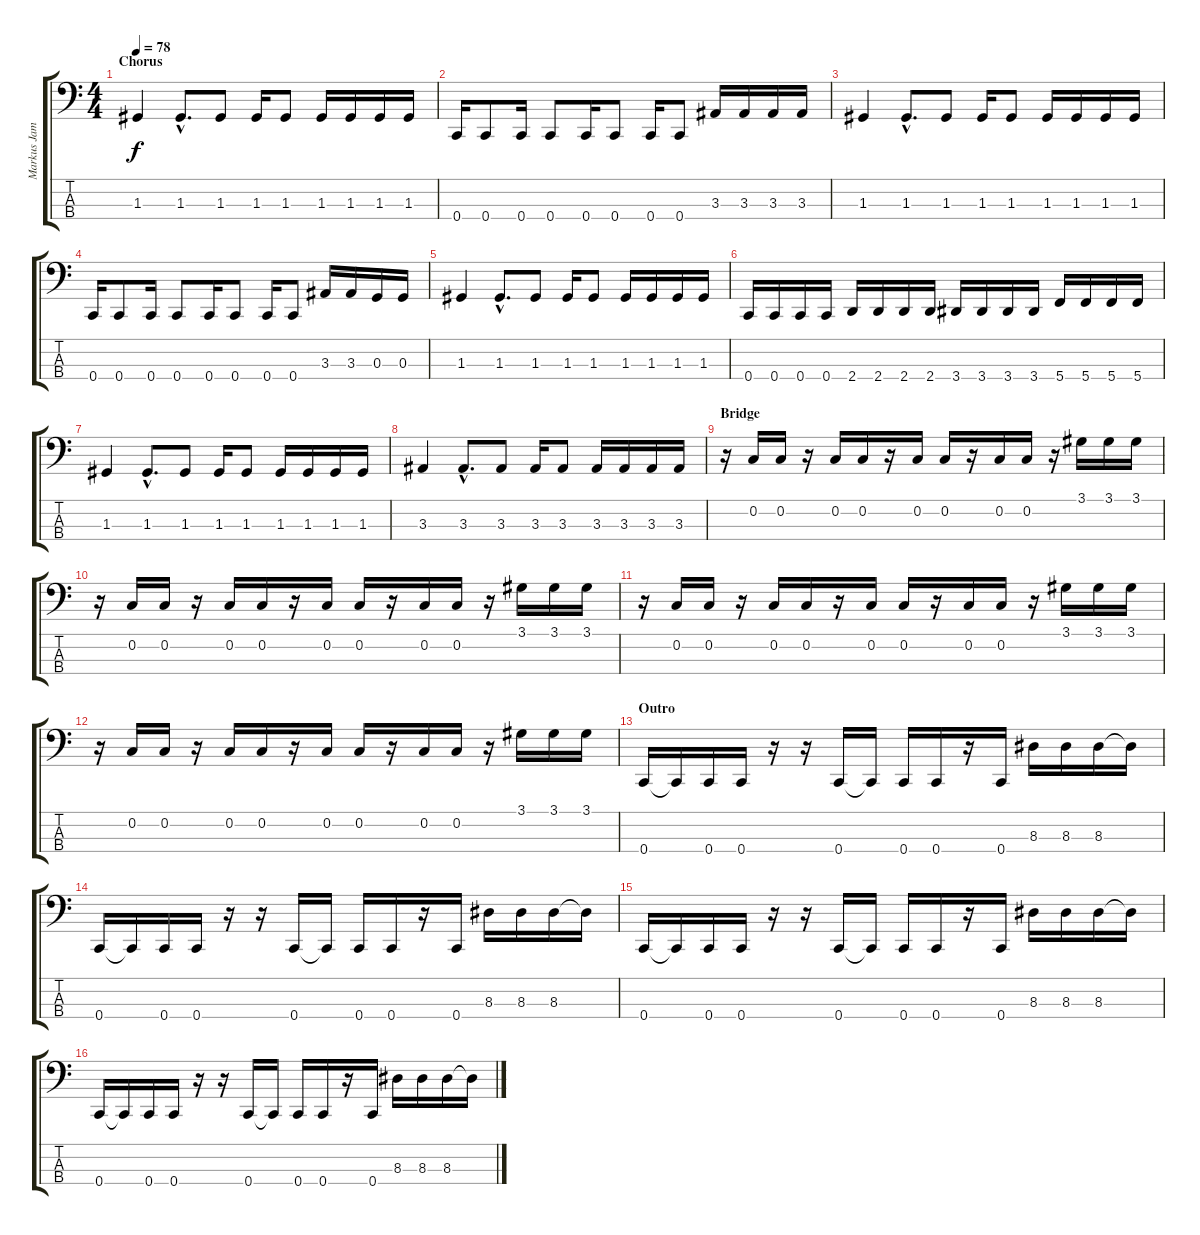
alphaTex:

\track ("Markus James" "Markus Jam") {instrument electricbassfinger}
\staff {score tabs}
\tuning (F2 C2 G1 C1) {hide}
\ts (4 4)
\section ("" "Chorus")
\tempo 78
\clef f4
\ks c
1.3.4{dy f} 1.3{hac}.8{d} 1.3.8 1.3.16 1.3.8 1.3.16 1.3.16 1.3.16 1.3.16 |
0.4.16 0.4.8 0.4.16 0.4.8 0.4.16 0.4.8 0.4.16 0.4.8 3.3.16 3.3.16 3.3.16 3.3.16 |
1.3.4 1.3{hac}.8{d} 1.3.8 1.3.16 1.3.8 1.3.16 1.3.16 1.3.16 1.3.16 |
0.4.16 0.4.8 0.4.16 0.4.8 0.4.16 0.4.8 0.4.16 0.4.8 3.3.16 3.3.16 0.3.16 0.3.16 |
1.3.4 1.3{hac}.8{d} 1.3.8 1.3.16 1.3.8 1.3.16 1.3.16 1.3.16 1.3.16 |
0.4.16 0.4.16 0.4.16 0.4.16 2.4.16 2.4.16 2.4.16 2.4.16 3.4.16 3.4.16 3.4.16 3.4.16 5.4.16 5.4.16 5.4.16 5.4.16 |
1.3.4 1.3{hac}.8{d} 1.3.8 1.3.16 1.3.8 1.3.16 1.3.16 1.3.16 1.3.16 |
3.3.4 3.3{hac}.8{d} 3.3.8 3.3.16 3.3.8 3.3.16 3.3.16 3.3.16 3.3.16 |
\section ("" "Bridge")
r.16{volume 8} 0.2.16 0.2.16 r.16 0.2.16 0.2.16 r.16 0.2.16 0.2.16 r.16 0.2.16 0.2.16 r.16 3.1.16 3.1.16 3.1.16 |
r.16 0.2.16 0.2.16 r.16 0.2.16 0.2.16 r.16 0.2.16 0.2.16 r.16 0.2.16 0.2.16 r.16 3.1.16 3.1.16 3.1.16 |
r.16 0.2.16 0.2.16 r.16 0.2.16 0.2.16 r.16 0.2.16 0.2.16 r.16 0.2.16 0.2.16 r.16 3.1.16 3.1.16 3.1.16 |
r.16 0.2.16 0.2.16 r.16 0.2.16 0.2.16 r.16 0.2.16 0.2.16 r.16 0.2.16 0.2.16 r.16 3.1.16 3.1.16 3.1.16 |
\section ("" "Outro")
0.4.16{volume 16} 0.4{t}.16 0.4.16 0.4.16 r.16 r.16 0.4.16 0.4{t}.16 0.4.16 0.4.16 r.16 0.4.16 8.3.16 8.3.16 8.3.16 8.3{t}.16 |
0.4.16 0.4{t}.16 0.4.16 0.4.16 r.16 r.16 0.4.16 0.4{t}.16 0.4.16 0.4.16 r.16 0.4.16 8.3.16 8.3.16 8.3.16 8.3{t}.16 |
0.4.16 0.4{t}.16 0.4.16 0.4.16 r.16 r.16 0.4.16 0.4{t}.16 0.4.16 0.4.16 r.16 0.4.16 8.3.16 8.3.16 8.3.16 8.3{t}.16 |
0.4.16 0.4{t}.16 0.4.16 0.4.16 r.16 r.16 0.4.16 0.4{t}.16 0.4.16 0.4.16 r.16 0.4.16 8.3.16 8.3.16 8.3.16 8.3{t}.16
